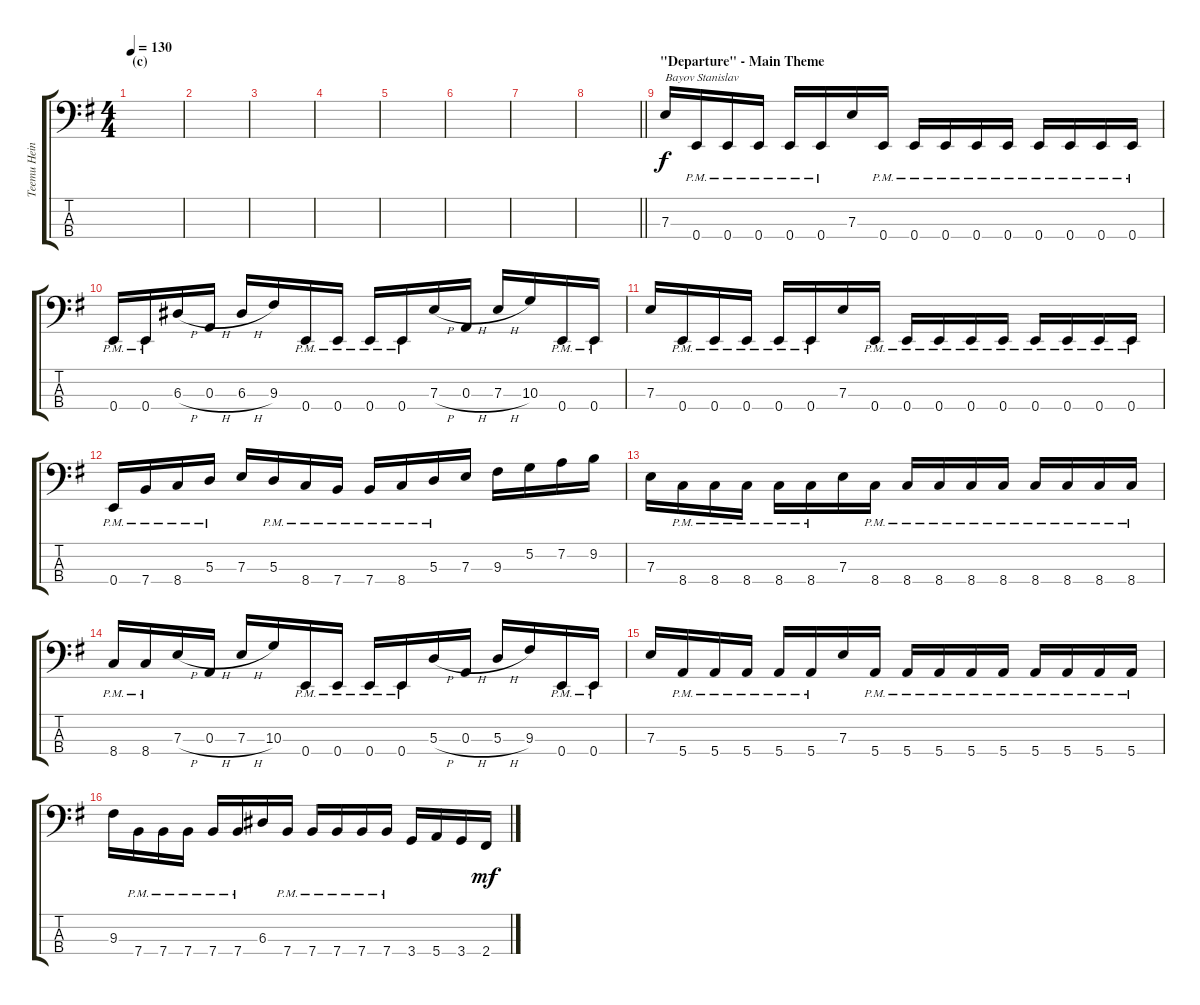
\track ("Teemu Heinola (bass)" "Teemu Hein") {instrument electricbasspick}
\staff {score tabs}
\tuning (G2 D2 A1 E1) {hide}
\ts (4 4)
\section ("" "(c)")
\tempo 130
\clef f4
\ks eminor
|
|
|
|
|
|
|
\barLineRight lightlight
|
\section ("" "\"Departure\" - Main Theme")
7.3.16{txt "Bayov Stanislav"} 0.4{pm}.16 0.4{pm}.16 0.4{pm}.16 0.4{pm}.16 0.4{pm}.16 7.3.16 0.4{pm}.16 0.4{pm}.16 0.4{pm}.16 0.4{pm}.16 0.4{pm}.16 0.4{pm}.16 0.4{pm}.16 0.4{pm}.16 0.4{pm}.16 |
0.4{pm}.16 0.4{pm}.16 6.3{h}.16 0.3{h}.16 6.3{h}.16 9.3.16 0.4{pm}.16 0.4{pm}.16 0.4{pm}.16 0.4{pm}.16 7.3{h}.16 0.3{h}.16 7.3{h}.16 10.3.16 0.4{pm}.16 0.4{pm}.16 |
7.3.16 0.4{pm}.16 0.4{pm}.16 0.4{pm}.16 0.4{pm}.16 0.4{pm}.16 7.3.16 0.4{pm}.16 0.4{pm}.16 0.4{pm}.16 0.4{pm}.16 0.4{pm}.16 0.4{pm}.16 0.4{pm}.16 0.4{pm}.16 0.4{pm}.16 |
0.4{pm}.16 7.4{pm}.16 8.4{pm}.16 5.3{pm}.16 7.3.16 5.3{pm}.16 8.4{pm}.16 7.4{pm}.16 7.4{pm}.16 8.4{pm}.16 5.3{pm}.16 7.3.16 9.3.16 5.2.16 7.2.16 9.2.16 |
7.3.16 8.4{pm}.16 8.4{pm}.16 8.4{pm}.16 8.4{pm}.16 8.4{pm}.16 7.3.16 8.4{pm}.16 8.4{pm}.16 8.4{pm}.16 8.4{pm}.16 8.4{pm}.16 8.4{pm}.16 8.4{pm}.16 8.4{pm}.16 8.4{pm}.16 |
8.4{pm}.16 8.4{pm}.16 7.3{h}.16 0.3{h}.16 7.3{h}.16 10.3.16 0.4{pm}.16 0.4{pm}.16 0.4{pm}.16 0.4{pm}.16 5.3{h}.16 0.3{h}.16 5.3{h}.16 9.3.16 0.4{pm}.16 0.4{pm}.16 |
7.3.16 5.4{pm}.16 5.4{pm}.16 5.4{pm}.16 5.4{pm}.16 5.4{pm}.16 7.3.16 5.4{pm}.16 5.4{pm}.16 5.4{pm}.16 5.4{pm}.16 5.4{pm}.16 5.4{pm}.16 5.4{pm}.16 5.4{pm}.16 5.4{pm}.16 |
9.3.16 7.4{pm}.16 7.4{pm}.16 7.4{pm}.16 7.4{pm}.16 7.4{pm}.16 6.3.16 7.4{pm}.16 7.4{pm}.16 7.4{pm}.16 7.4{pm}.16 7.4{pm}.16 3.4.16 5.4.16 3.4.16{dy f} 2.4.16{dy mf}
